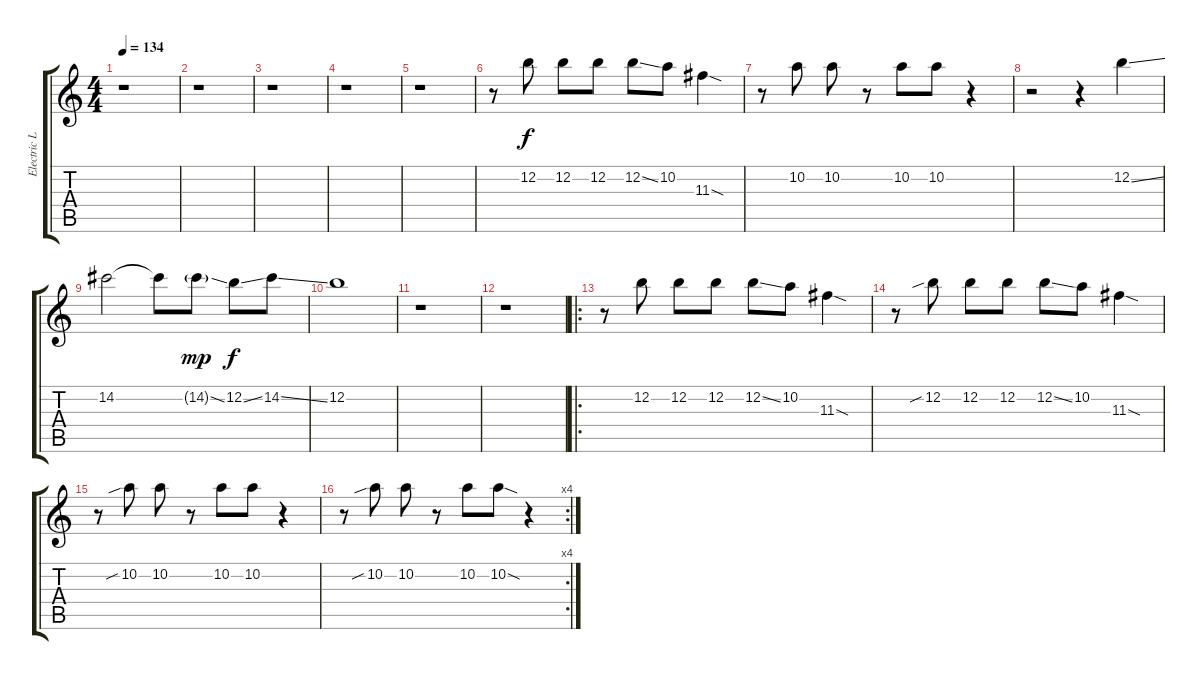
\track ("Electric Lead Guitar" "Electric L") {instrument distortionguitar}
\staff {score tabs}
\tuning (E4 B3 G3 D3 A2 E2) {hide}
\ts (4 4)
\tempo 134
\clef g2
\ks c
r.1{dy f} |
r.1 |
r.1 |
r.1 |
r.1 |
r.8 12.2.8 12.2.8 12.2.8 12.2{ss}.8 10.2.8 11.3{sod}.4 |
r.8 10.2.8 10.2.8 r.8 10.2.8 10.2.8 r.4 |
r.2 r.4 12.2{ss}.4 |
14.2.2 14.2{t}.8 14.2{ss g}.8{dy mp} 12.2{ss}.8{dy f} 14.2{ss}.8 |
12.2.1 |
r.1 |
r.1 |
\ro
r.8 12.2.8 12.2.8 12.2.8 12.2{ss}.8 10.2.8 11.3{sod}.4 |
r.8 12.2{sib}.8 12.2.8 12.2.8 12.2{ss}.8 10.2.8 11.3{sod}.4 |
r.8 10.2{sib}.8 10.2.8 r.8 10.2.8 10.2.8 r.4 |
\rc 4
r.8 10.2{sib}.8 10.2.8 r.8 10.2.8 10.2{sod}.8 r.4
